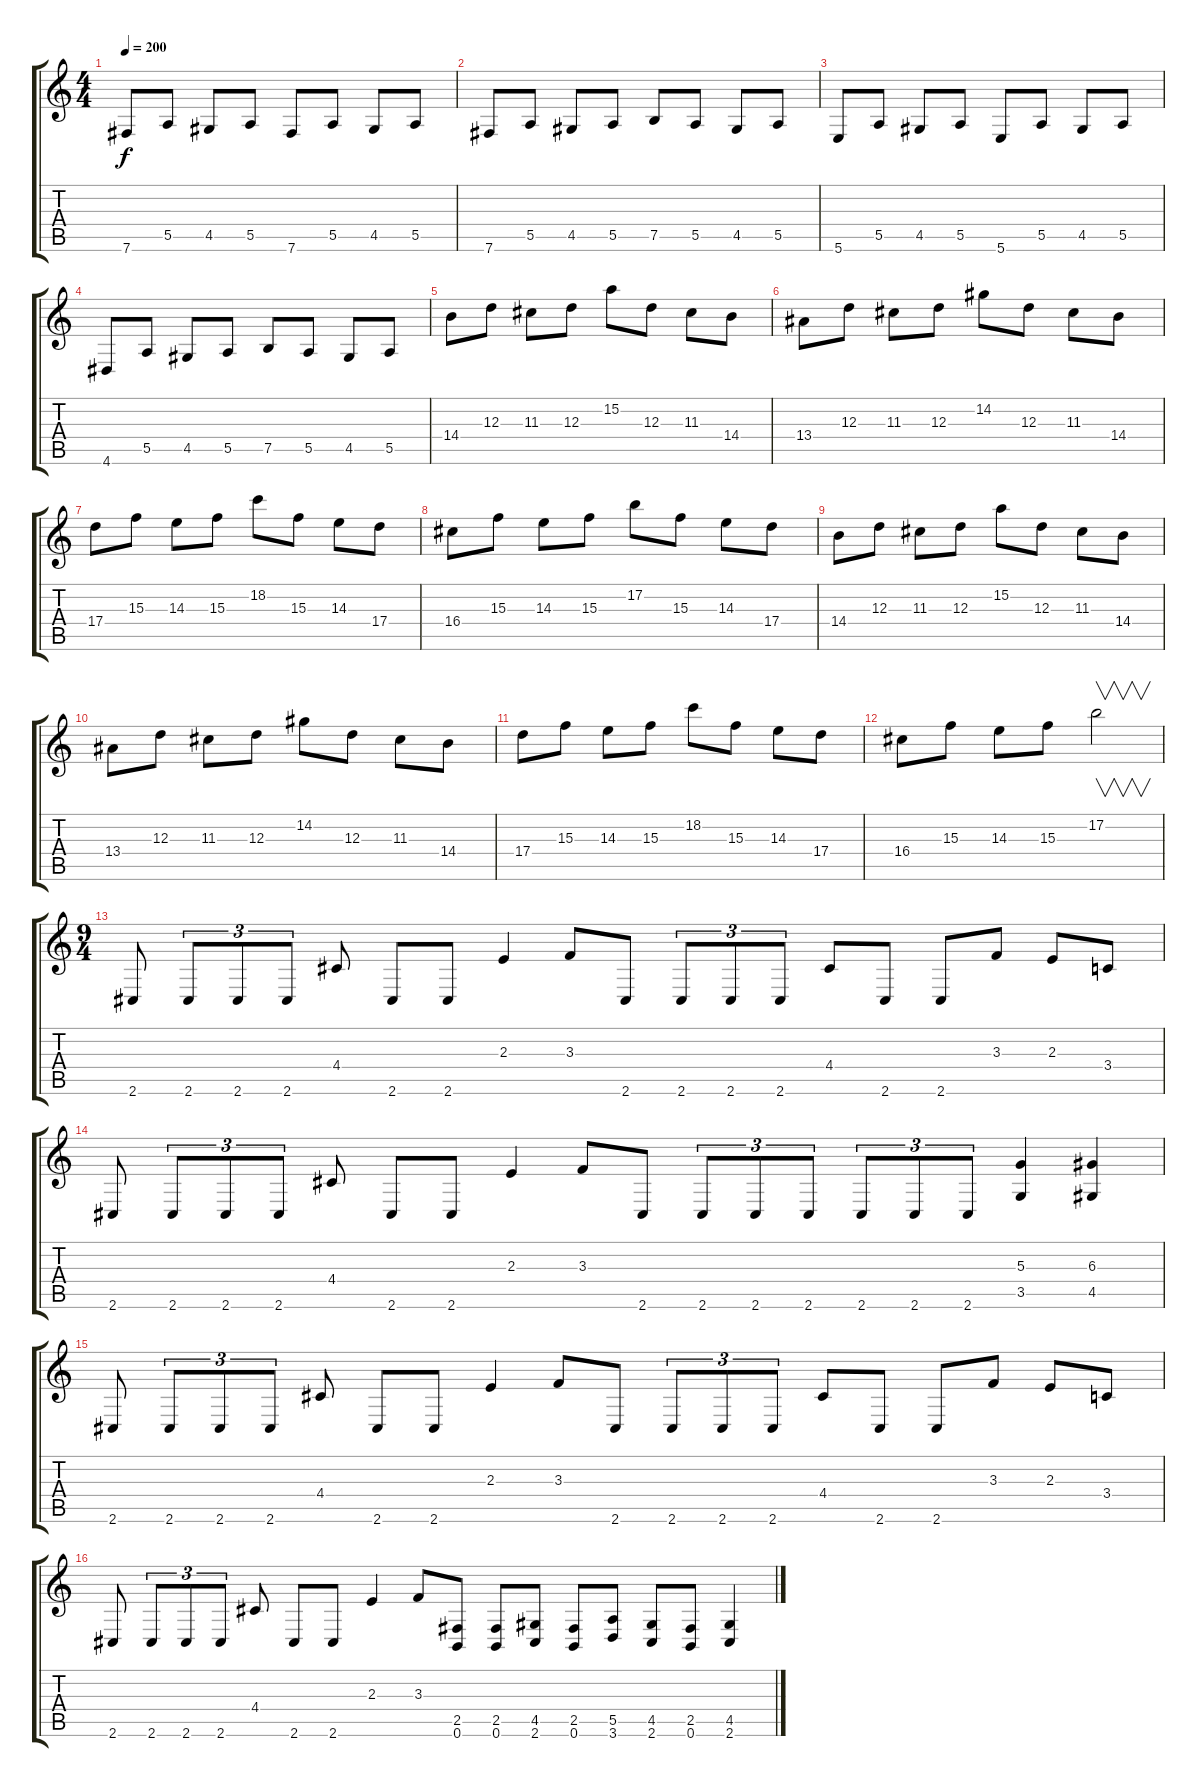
\track "" {instrument overdrivenguitar}
\staff {score tabs}
\tuning (B3 Gb3 D3 A2 E2 B1) {hide}
\ts (4 4)
\tempo 200
\clef g2
\ks c
7.6.8{dy f} 5.5.8 4.5.8 5.5.8 7.6.8 5.5.8 4.5.8 5.5.8 |
7.6.8 5.5.8 4.5.8 5.5.8 7.5.8 5.5.8 4.5.8 5.5.8 |
5.6.8 5.5.8 4.5.8 5.5.8 5.6.8 5.5.8 4.5.8 5.5.8 |
4.6.8 5.5.8 4.5.8 5.5.8 7.5.8 5.5.8 4.5.8 5.5.8 |
14.4.8 12.3.8 11.3.8 12.3.8 15.2.8 12.3.8 11.3.8 14.4.8 |
13.4.8 12.3.8 11.3.8 12.3.8 14.2.8 12.3.8 11.3.8 14.4.8 |
17.4.8 15.3.8 14.3.8 15.3.8 18.2.8 15.3.8 14.3.8 17.4.8 |
16.4.8 15.3.8 14.3.8 15.3.8 17.2.8 15.3.8 14.3.8 17.4.8 |
14.4.8 12.3.8 11.3.8 12.3.8 15.2.8 12.3.8 11.3.8 14.4.8 |
13.4.8 12.3.8 11.3.8 12.3.8 14.2.8 12.3.8 11.3.8 14.4.8 |
17.4.8 15.3.8 14.3.8 15.3.8 18.2.8 15.3.8 14.3.8 17.4.8 |
16.4.8 15.3.8 14.3.8 15.3.8 17.2.2{v} |
\ts (9 4)
2.6.8 2.6.8{tu (3 2)} 2.6.8{tu (3 2)} 2.6.8{tu (3 2)} 4.4.8 2.6.8 2.6.8 2.3.4 3.3.8 2.6.8 2.6.8{tu (3 2)} 2.6.8{tu (3 2)} 2.6.8{tu (3 2)} 4.4.8 2.6.8 2.6.8 3.3.8 2.3.8 3.4.8 |
2.6.8 2.6.8{tu (3 2)} 2.6.8{tu (3 2)} 2.6.8{tu (3 2)} 4.4.8 2.6.8 2.6.8 2.3.4 3.3.8 2.6.8 2.6.8{tu (3 2)} 2.6.8{tu (3 2)} 2.6.8{tu (3 2)} 2.6.8{tu (3 2)} 2.6.8{tu (3 2)} 2.6.8{tu (3 2)} (5.3 3.5).4 (6.3 4.5).4 |
2.6.8 2.6.8{tu (3 2)} 2.6.8{tu (3 2)} 2.6.8{tu (3 2)} 4.4.8 2.6.8 2.6.8 2.3.4 3.3.8 2.6.8 2.6.8{tu (3 2)} 2.6.8{tu (3 2)} 2.6.8{tu (3 2)} 4.4.8 2.6.8 2.6.8 3.3.8 2.3.8 3.4.8 |
2.6.8 2.6.8{tu (3 2)} 2.6.8{tu (3 2)} 2.6.8{tu (3 2)} 4.4.8 2.6.8 2.6.8 2.3.4 3.3.8 (2.5 0.6).8 (2.5 0.6).8 (4.5 2.6).8 (2.5 0.6).8 (5.5 3.6).8 (4.5 2.6).8 (2.5 0.6).8 (4.5 2.6).4
